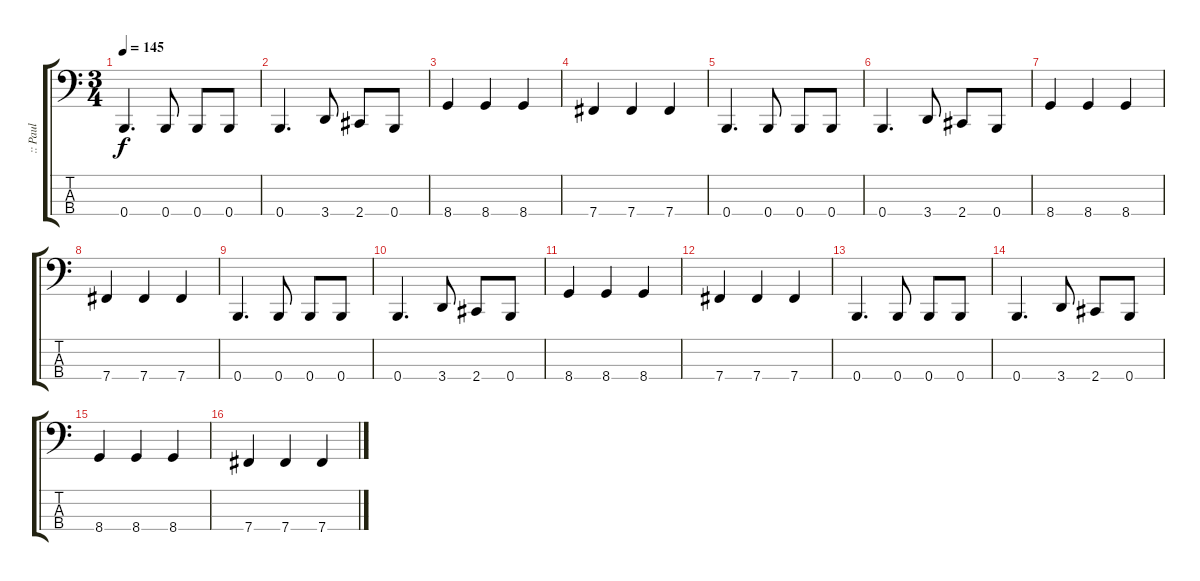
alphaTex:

\track ("   :: Paul Dedrick Gray #2 ::" "   :: Paul") {instrument electricbassfinger}
\staff {score tabs}
\tuning (E2 B1 Gb1 B0) {hide}
\ts (3 4)
\tempo 145
\clef f4
\ks c
0.4.4{d dy f} 0.4.8 0.4.8 0.4.8 |
0.4.4{d} 3.4.8 2.4.8 0.4.8 |
8.4.4 8.4.4 8.4.4 |
7.4.4 7.4.4 7.4.4 |
0.4.4{d} 0.4.8 0.4.8 0.4.8 |
0.4.4{d} 3.4.8 2.4.8 0.4.8 |
8.4.4 8.4.4 8.4.4 |
7.4.4 7.4.4 7.4.4 |
0.4.4{d} 0.4.8 0.4.8 0.4.8 |
0.4.4{d} 3.4.8 2.4.8 0.4.8 |
8.4.4 8.4.4 8.4.4 |
7.4.4 7.4.4 7.4.4 |
0.4.4{d} 0.4.8 0.4.8 0.4.8 |
0.4.4{d} 3.4.8 2.4.8 0.4.8 |
8.4.4 8.4.4 8.4.4 |
7.4.4 7.4.4 7.4.4
